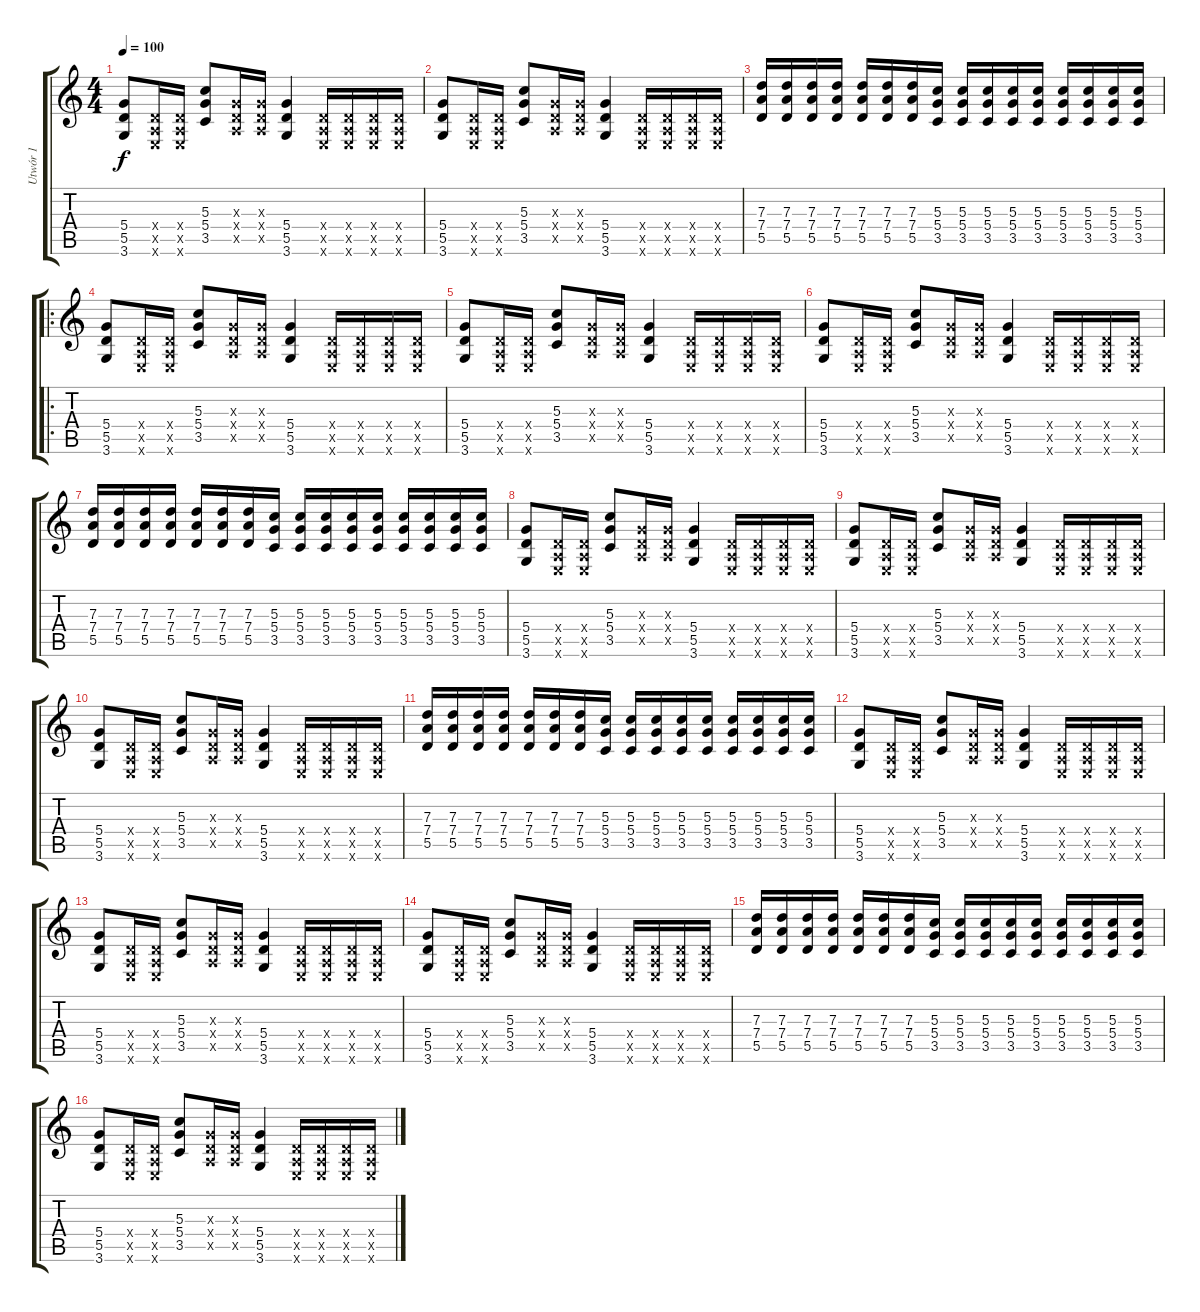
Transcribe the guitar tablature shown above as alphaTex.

\track ("Utwór 1" "Utwór 1") {instrument distortionguitar}
\staff {score tabs}
\tuning (E4 B3 G3 D3 A2 E2) {hide}
\ts (4 4)
\tempo 100
\clef g2
\ks c
(5.4 5.5 3.6).8{dy f instrument distortionguitar} (0.4{x} 0.5{x} 0.6{x}).16 (0.4{x} 0.5{x} 0.6{x}).16 (5.3 5.4 3.5).8 (0.3{x} 0.4{x} 0.5{x}).16 (0.3{x} 0.4{x} 0.5{x}).16 (5.4 5.5 3.6).4 (0.4{x} 0.5{x} 0.6{x}).16 (0.4{x} 0.5{x} 0.6{x}).16 (0.4{x} 0.5{x} 0.6{x}).16 (0.4{x} 0.5{x} 0.6{x}).16 |
(5.4 5.5 3.6).8 (0.4{x} 0.5{x} 0.6{x}).16 (0.4{x} 0.5{x} 0.6{x}).16 (5.3 5.4 3.5).8 (0.3{x} 0.4{x} 0.5{x}).16 (0.3{x} 0.4{x} 0.5{x}).16 (5.4 5.5 3.6).4 (0.4{x} 0.5{x} 0.6{x}).16 (0.4{x} 0.5{x} 0.6{x}).16 (0.4{x} 0.5{x} 0.6{x}).16 (0.4{x} 0.5{x} 0.6{x}).16 |
(7.3 7.4 5.5).16 (7.3 7.4 5.5).16 (7.3 7.4 5.5).16 (7.3 7.4 5.5).16 (7.3 7.4 5.5).16 (7.3 7.4 5.5).16 (7.3 7.4 5.5).16 (5.3 5.4 3.5).16 (5.3 5.4 3.5).16 (5.3 5.4 3.5).16 (5.3 5.4 3.5).16 (5.3 5.4 3.5).16 (5.3 5.4 3.5).16 (5.3 5.4 3.5).16 (5.3 5.4 3.5).16 (5.3 5.4 3.5).16 |
\ro
(5.4 5.5 3.6).8 (0.4{x} 0.5{x} 0.6{x}).16 (0.4{x} 0.5{x} 0.6{x}).16 (5.3 5.4 3.5).8 (0.3{x} 0.4{x} 0.5{x}).16 (0.3{x} 0.4{x} 0.5{x}).16 (5.4 5.5 3.6).4 (0.4{x} 0.5{x} 0.6{x}).16 (0.4{x} 0.5{x} 0.6{x}).16 (0.4{x} 0.5{x} 0.6{x}).16 (0.4{x} 0.5{x} 0.6{x}).16 |
(5.4 5.5 3.6).8 (0.4{x} 0.5{x} 0.6{x}).16 (0.4{x} 0.5{x} 0.6{x}).16 (5.3 5.4 3.5).8 (0.3{x} 0.4{x} 0.5{x}).16 (0.3{x} 0.4{x} 0.5{x}).16 (5.4 5.5 3.6).4 (0.4{x} 0.5{x} 0.6{x}).16 (0.4{x} 0.5{x} 0.6{x}).16 (0.4{x} 0.5{x} 0.6{x}).16 (0.4{x} 0.5{x} 0.6{x}).16 |
(5.4 5.5 3.6).8 (0.4{x} 0.5{x} 0.6{x}).16 (0.4{x} 0.5{x} 0.6{x}).16 (5.3 5.4 3.5).8 (0.3{x} 0.4{x} 0.5{x}).16 (0.3{x} 0.4{x} 0.5{x}).16 (5.4 5.5 3.6).4 (0.4{x} 0.5{x} 0.6{x}).16 (0.4{x} 0.5{x} 0.6{x}).16 (0.4{x} 0.5{x} 0.6{x}).16 (0.4{x} 0.5{x} 0.6{x}).16 |
(7.3 7.4 5.5).16 (7.3 7.4 5.5).16 (7.3 7.4 5.5).16 (7.3 7.4 5.5).16 (7.3 7.4 5.5).16 (7.3 7.4 5.5).16 (7.3 7.4 5.5).16 (5.3 5.4 3.5).16 (5.3 5.4 3.5).16 (5.3 5.4 3.5).16 (5.3 5.4 3.5).16 (5.3 5.4 3.5).16 (5.3 5.4 3.5).16 (5.3 5.4 3.5).16 (5.3 5.4 3.5).16 (5.3 5.4 3.5).16 |
(5.4 5.5 3.6).8 (0.4{x} 0.5{x} 0.6{x}).16 (0.4{x} 0.5{x} 0.6{x}).16 (5.3 5.4 3.5).8 (0.3{x} 0.4{x} 0.5{x}).16 (0.3{x} 0.4{x} 0.5{x}).16 (5.4 5.5 3.6).4 (0.4{x} 0.5{x} 0.6{x}).16 (0.4{x} 0.5{x} 0.6{x}).16 (0.4{x} 0.5{x} 0.6{x}).16 (0.4{x} 0.5{x} 0.6{x}).16 |
(5.4 5.5 3.6).8 (0.4{x} 0.5{x} 0.6{x}).16 (0.4{x} 0.5{x} 0.6{x}).16 (5.3 5.4 3.5).8 (0.3{x} 0.4{x} 0.5{x}).16 (0.3{x} 0.4{x} 0.5{x}).16 (5.4 5.5 3.6).4 (0.4{x} 0.5{x} 0.6{x}).16 (0.4{x} 0.5{x} 0.6{x}).16 (0.4{x} 0.5{x} 0.6{x}).16 (0.4{x} 0.5{x} 0.6{x}).16 |
(5.4 5.5 3.6).8 (0.4{x} 0.5{x} 0.6{x}).16 (0.4{x} 0.5{x} 0.6{x}).16 (5.3 5.4 3.5).8 (0.3{x} 0.4{x} 0.5{x}).16 (0.3{x} 0.4{x} 0.5{x}).16 (5.4 5.5 3.6).4 (0.4{x} 0.5{x} 0.6{x}).16 (0.4{x} 0.5{x} 0.6{x}).16 (0.4{x} 0.5{x} 0.6{x}).16 (0.4{x} 0.5{x} 0.6{x}).16 |
(7.3 7.4 5.5).16 (7.3 7.4 5.5).16 (7.3 7.4 5.5).16 (7.3 7.4 5.5).16 (7.3 7.4 5.5).16 (7.3 7.4 5.5).16 (7.3 7.4 5.5).16 (5.3 5.4 3.5).16 (5.3 5.4 3.5).16 (5.3 5.4 3.5).16 (5.3 5.4 3.5).16 (5.3 5.4 3.5).16 (5.3 5.4 3.5).16 (5.3 5.4 3.5).16 (5.3 5.4 3.5).16 (5.3 5.4 3.5).16 |
(5.4 5.5 3.6).8 (0.4{x} 0.5{x} 0.6{x}).16 (0.4{x} 0.5{x} 0.6{x}).16 (5.3 5.4 3.5).8 (0.3{x} 0.4{x} 0.5{x}).16 (0.3{x} 0.4{x} 0.5{x}).16 (5.4 5.5 3.6).4 (0.4{x} 0.5{x} 0.6{x}).16 (0.4{x} 0.5{x} 0.6{x}).16 (0.4{x} 0.5{x} 0.6{x}).16 (0.4{x} 0.5{x} 0.6{x}).16 |
(5.4 5.5 3.6).8 (0.4{x} 0.5{x} 0.6{x}).16 (0.4{x} 0.5{x} 0.6{x}).16 (5.3 5.4 3.5).8 (0.3{x} 0.4{x} 0.5{x}).16 (0.3{x} 0.4{x} 0.5{x}).16 (5.4 5.5 3.6).4 (0.4{x} 0.5{x} 0.6{x}).16 (0.4{x} 0.5{x} 0.6{x}).16 (0.4{x} 0.5{x} 0.6{x}).16 (0.4{x} 0.5{x} 0.6{x}).16 |
(5.4 5.5 3.6).8 (0.4{x} 0.5{x} 0.6{x}).16 (0.4{x} 0.5{x} 0.6{x}).16 (5.3 5.4 3.5).8 (0.3{x} 0.4{x} 0.5{x}).16 (0.3{x} 0.4{x} 0.5{x}).16 (5.4 5.5 3.6).4 (0.4{x} 0.5{x} 0.6{x}).16 (0.4{x} 0.5{x} 0.6{x}).16 (0.4{x} 0.5{x} 0.6{x}).16 (0.4{x} 0.5{x} 0.6{x}).16 |
(7.3 7.4 5.5).16 (7.3 7.4 5.5).16 (7.3 7.4 5.5).16 (7.3 7.4 5.5).16 (7.3 7.4 5.5).16 (7.3 7.4 5.5).16 (7.3 7.4 5.5).16 (5.3 5.4 3.5).16 (5.3 5.4 3.5).16 (5.3 5.4 3.5).16 (5.3 5.4 3.5).16 (5.3 5.4 3.5).16 (5.3 5.4 3.5).16 (5.3 5.4 3.5).16 (5.3 5.4 3.5).16 (5.3 5.4 3.5).16 |
(5.4 5.5 3.6).8 (0.4{x} 0.5{x} 0.6{x}).16 (0.4{x} 0.5{x} 0.6{x}).16 (5.3 5.4 3.5).8 (0.3{x} 0.4{x} 0.5{x}).16 (0.3{x} 0.4{x} 0.5{x}).16 (5.4 5.5 3.6).4 (0.4{x} 0.5{x} 0.6{x}).16 (0.4{x} 0.5{x} 0.6{x}).16 (0.4{x} 0.5{x} 0.6{x}).16 (0.4{x} 0.5{x} 0.6{x}).16
